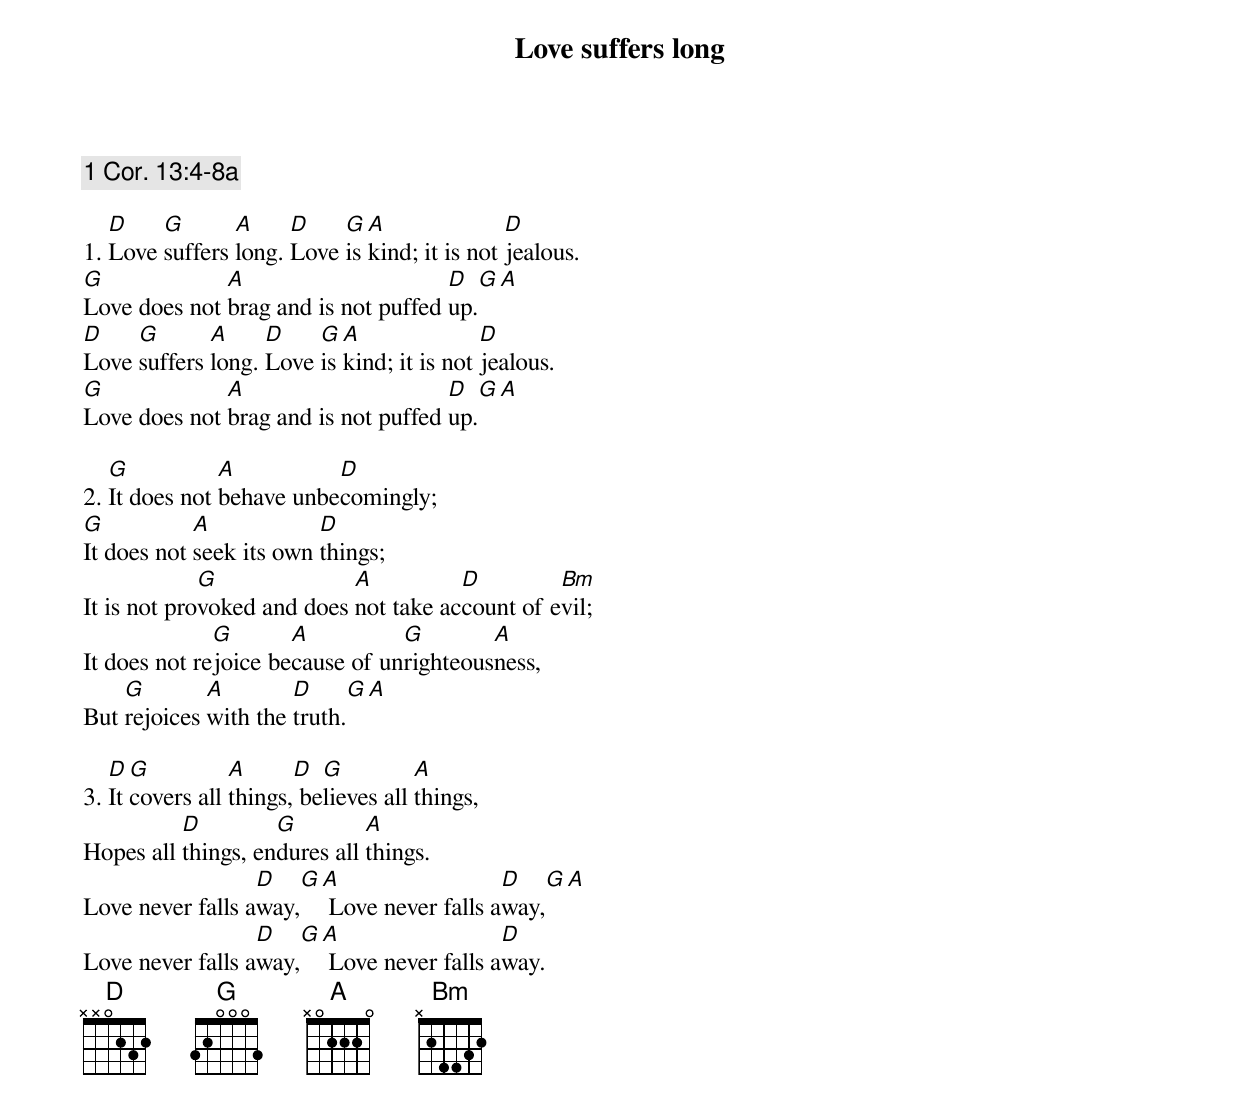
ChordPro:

{t:Love suffers long}
{c:1 Cor. 13:4-8a}

1. [D]Love [G]suffers [A]long. [D]Love [G]is [A]kind; it is not [D]jealous.
[G]Love does not [A]brag and is not puffed [D]up.[G][A]
[D]Love [G]suffers [A]long. [D]Love [G]is [A]kind; it is not [D]jealous.
[G]Love does not [A]brag and is not puffed [D]up.[G][A]

2. [G]It does not [A]behave unbe[D]comingly;
[G]It does not [A]seek its own [D]things;
It is not pro[G]voked and does [A]not take ac[D]count of e[Bm]vil;
It does not re[G]joice be[A]cause of un[G]righteous[A]ness,
But [G]rejoices [A]with the [D]truth.[G][A]

3. [D]It [G]covers all [A]things,[D] be[G]lieves all [A]things,
Hopes all [D]things, en[G]dures all [A]things.
Love never falls a[D]way,[G][A] Love never falls a[D]way,[G][A]
Love never falls a[D]way,[G][A] Love never falls a[D]way.
